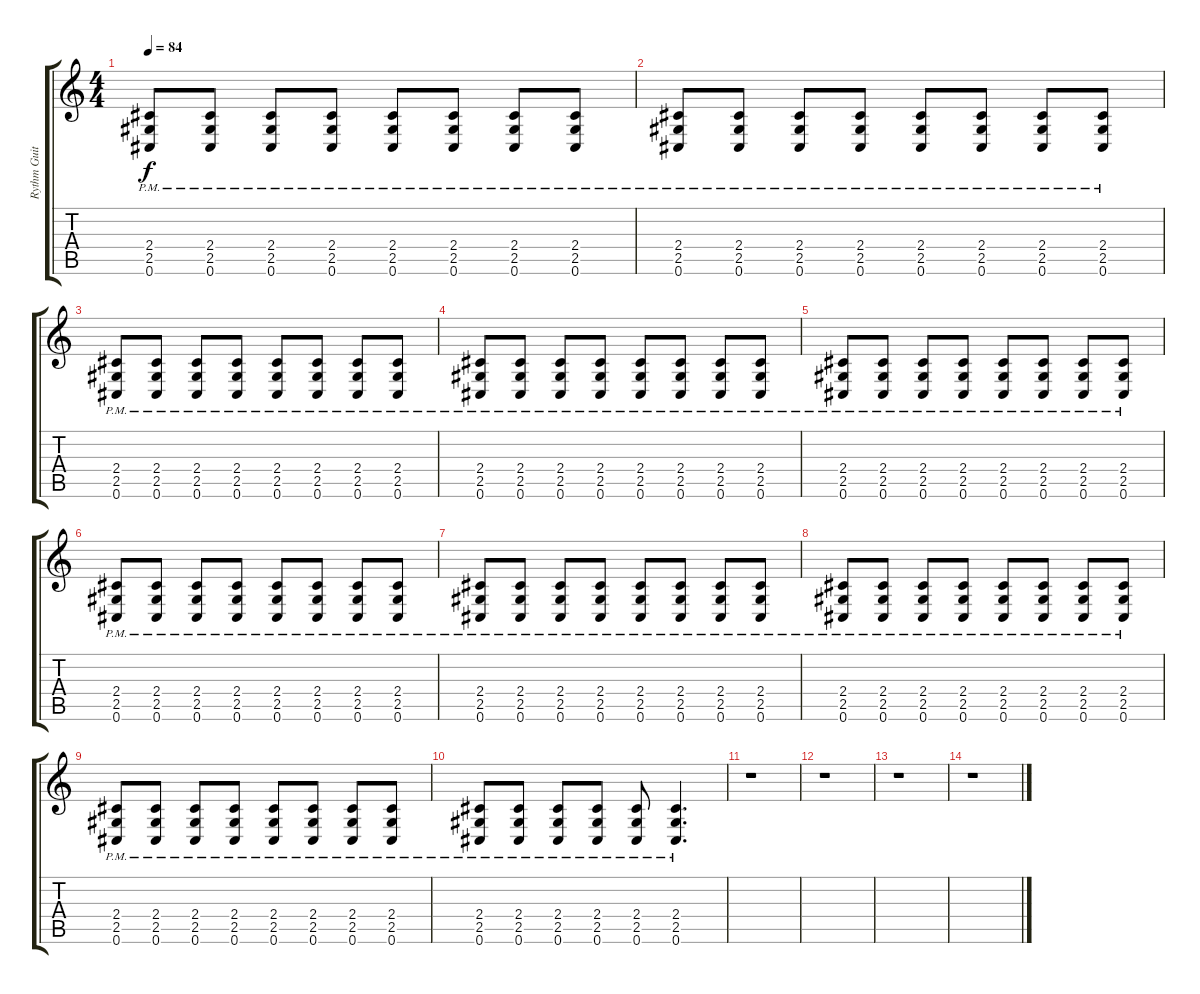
\track ("Rythm Guitar" "Rythm Guit") {instrument distortionguitar}
\staff {score tabs}
\tuning (Db4 Ab3 E3 B2 Gb2 Db2) {hide}
\ts (4 4)
\tempo 84
\clef g2
\ks c
(2.4{pm} 2.5{pm} 0.6{pm}).8{dy f} (2.4{pm} 2.5{pm} 0.6{pm}).8 (2.4{pm} 2.5{pm} 0.6{pm}).8 (2.4{pm} 2.5{pm} 0.6{pm}).8 (2.4{pm} 2.5{pm} 0.6{pm}).8 (2.4{pm} 2.5{pm} 0.6{pm}).8 (2.4{pm} 2.5{pm} 0.6{pm}).8 (2.4{pm} 2.5{pm} 0.6{pm}).8 |
(2.4{pm} 2.5{pm} 0.6{pm}).8 (2.4{pm} 2.5{pm} 0.6{pm}).8 (2.4{pm} 2.5{pm} 0.6{pm}).8 (2.4{pm} 2.5{pm} 0.6{pm}).8 (2.4{pm} 2.5{pm} 0.6{pm}).8 (2.4{pm} 2.5{pm} 0.6{pm}).8 (2.4{pm} 2.5{pm} 0.6{pm}).8 (2.4{pm} 2.5{pm} 0.6{pm}).8 |
(2.4{pm} 2.5{pm} 0.6{pm}).8 (2.4{pm} 2.5{pm} 0.6{pm}).8 (2.4{pm} 2.5{pm} 0.6{pm}).8 (2.4{pm} 2.5{pm} 0.6{pm}).8 (2.4{pm} 2.5{pm} 0.6{pm}).8 (2.4{pm} 2.5{pm} 0.6{pm}).8 (2.4{pm} 2.5{pm} 0.6{pm}).8 (2.4{pm} 2.5{pm} 0.6{pm}).8 |
(2.4{pm} 2.5{pm} 0.6{pm}).8 (2.4{pm} 2.5{pm} 0.6{pm}).8 (2.4{pm} 2.5{pm} 0.6{pm}).8 (2.4{pm} 2.5{pm} 0.6{pm}).8 (2.4{pm} 2.5{pm} 0.6{pm}).8 (2.4{pm} 2.5{pm} 0.6{pm}).8 (2.4{pm} 2.5{pm} 0.6{pm}).8 (2.4{pm} 2.5{pm} 0.6{pm}).8 |
(2.4{pm} 2.5{pm} 0.6{pm}).8 (2.4{pm} 2.5{pm} 0.6{pm}).8 (2.4{pm} 2.5{pm} 0.6{pm}).8 (2.4{pm} 2.5{pm} 0.6{pm}).8 (2.4{pm} 2.5{pm} 0.6{pm}).8 (2.4{pm} 2.5{pm} 0.6{pm}).8 (2.4{pm} 2.5{pm} 0.6{pm}).8 (2.4{pm} 2.5{pm} 0.6{pm}).8 |
(2.4{pm} 2.5{pm} 0.6{pm}).8 (2.4{pm} 2.5{pm} 0.6{pm}).8 (2.4{pm} 2.5{pm} 0.6{pm}).8 (2.4{pm} 2.5{pm} 0.6{pm}).8 (2.4{pm} 2.5{pm} 0.6{pm}).8 (2.4{pm} 2.5{pm} 0.6{pm}).8 (2.4{pm} 2.5{pm} 0.6{pm}).8 (2.4{pm} 2.5{pm} 0.6{pm}).8 |
(2.4{pm} 2.5{pm} 0.6{pm}).8 (2.4{pm} 2.5{pm} 0.6{pm}).8 (2.4{pm} 2.5{pm} 0.6{pm}).8 (2.4{pm} 2.5{pm} 0.6{pm}).8 (2.4{pm} 2.5{pm} 0.6{pm}).8 (2.4{pm} 2.5{pm} 0.6{pm}).8 (2.4{pm} 2.5{pm} 0.6{pm}).8 (2.4{pm} 2.5{pm} 0.6{pm}).8 |
(2.4{pm} 2.5{pm} 0.6{pm}).8 (2.4{pm} 2.5{pm} 0.6{pm}).8 (2.4{pm} 2.5{pm} 0.6{pm}).8 (2.4{pm} 2.5{pm} 0.6{pm}).8 (2.4{pm} 2.5{pm} 0.6{pm}).8 (2.4{pm} 2.5{pm} 0.6{pm}).8 (2.4{pm} 2.5{pm} 0.6{pm}).8 (2.4{pm} 2.5{pm} 0.6{pm}).8 |
(2.4{pm} 2.5{pm} 0.6{pm}).8 (2.4{pm} 2.5{pm} 0.6{pm}).8 (2.4{pm} 2.5{pm} 0.6{pm}).8 (2.4{pm} 2.5{pm} 0.6{pm}).8 (2.4{pm} 2.5{pm} 0.6{pm}).8 (2.4{pm} 2.5{pm} 0.6{pm}).8 (2.4{pm} 2.5{pm} 0.6{pm}).8 (2.4{pm} 2.5{pm} 0.6{pm}).8 |
(2.4{pm} 2.5{pm} 0.6{pm}).8 (2.4{pm} 2.5{pm} 0.6{pm}).8 (2.4{pm} 2.5{pm} 0.6{pm}).8 (2.4{pm} 2.5{pm} 0.6{pm}).8 (2.4{pm} 2.5{pm} 0.6{pm}).8 (2.4{pm} 2.5{pm} 0.6{pm}).4{d} |
r.1 |
r.1 |
r.1 |
r.1
